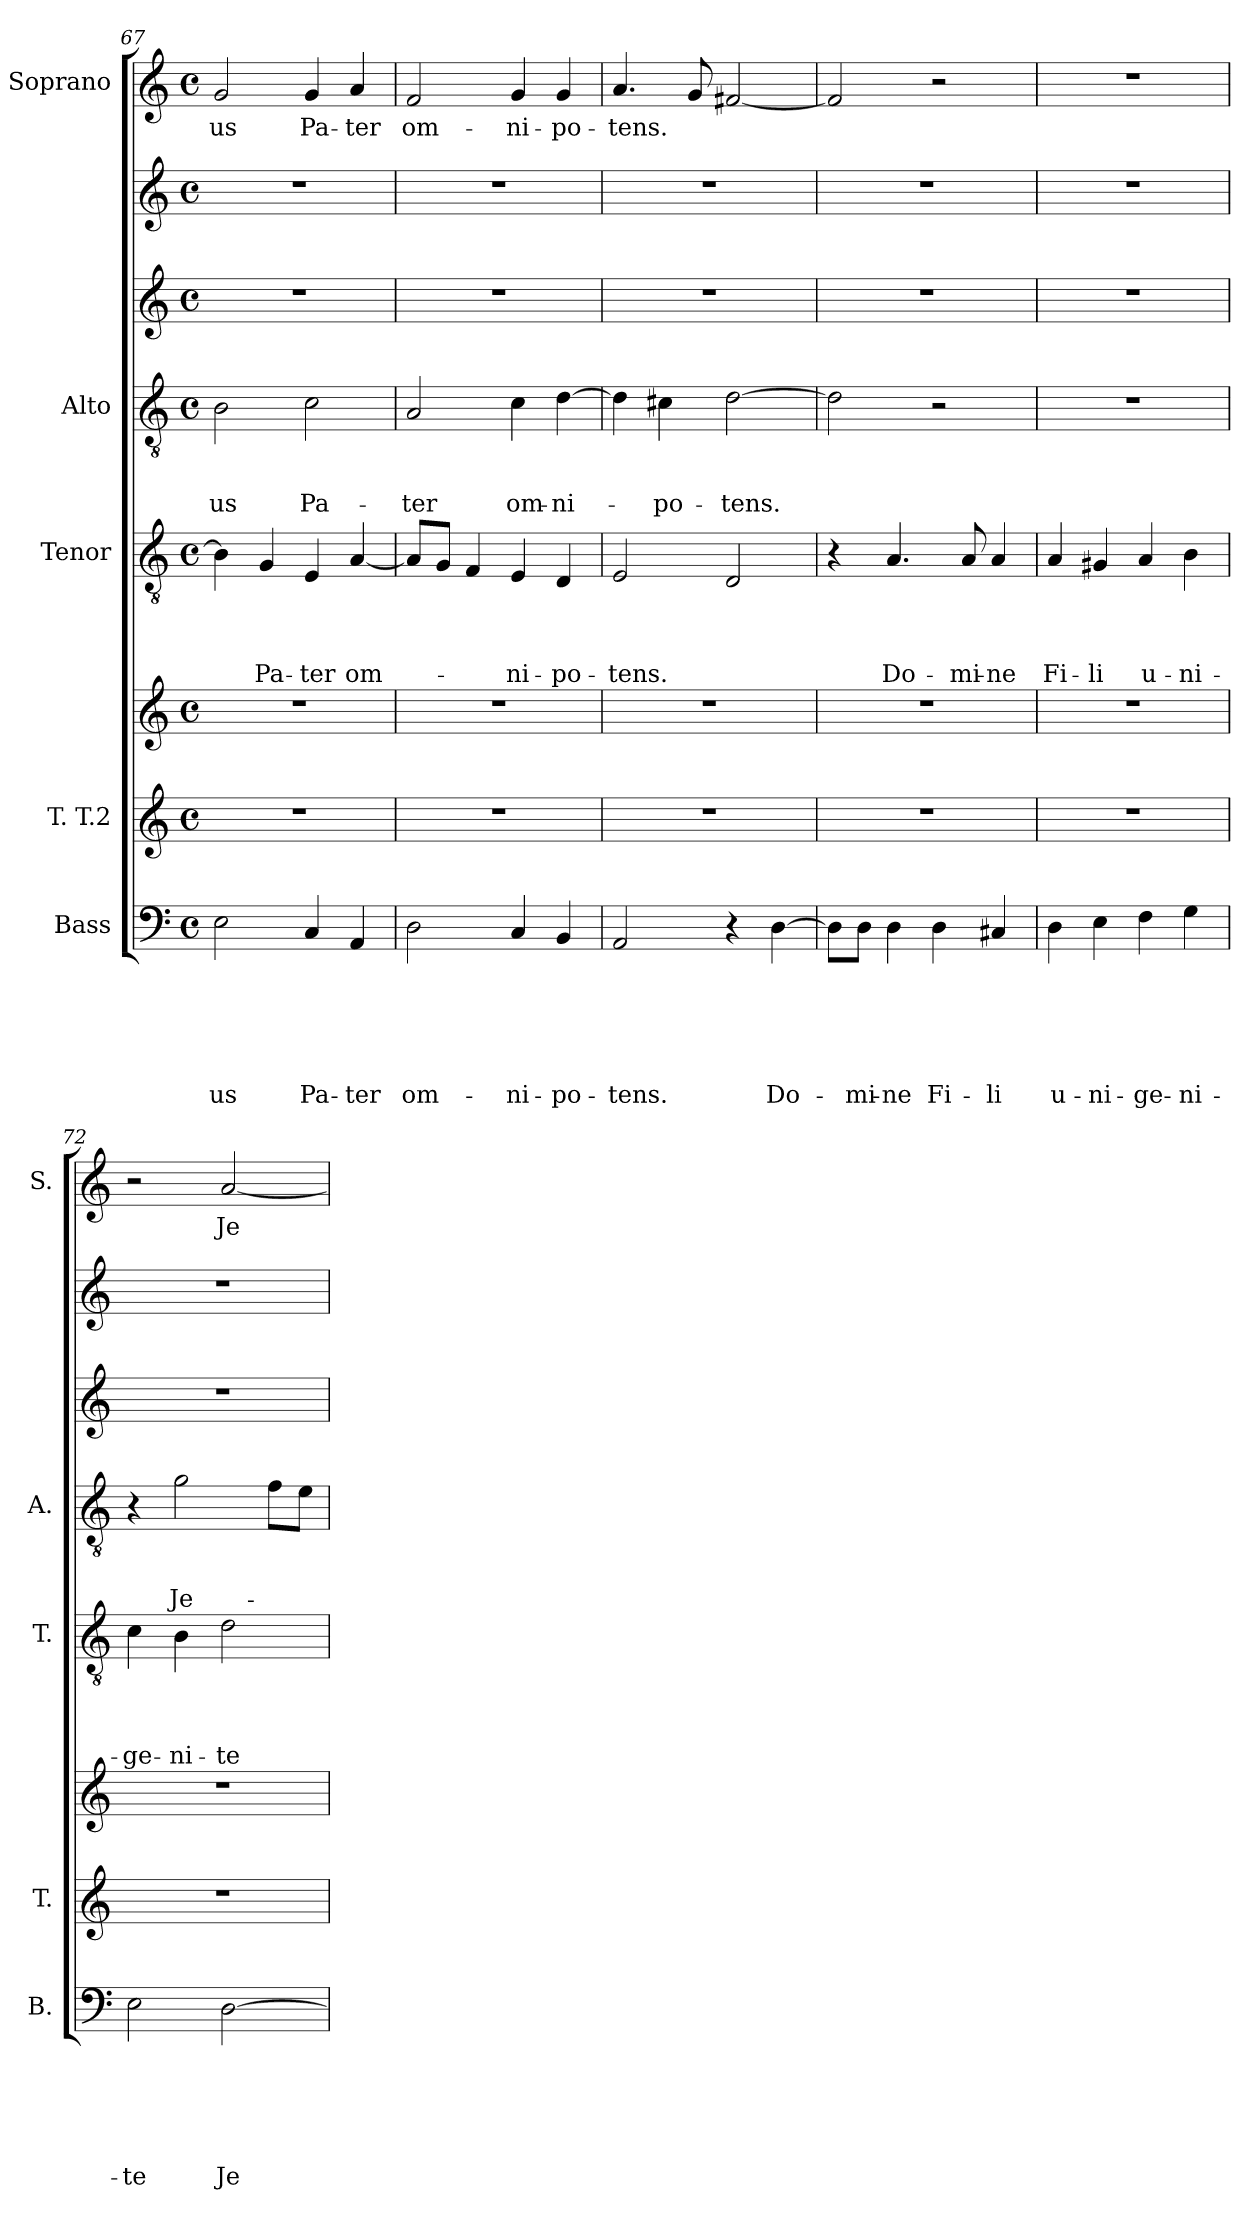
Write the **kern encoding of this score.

**kern	**text	**text	**text	**text	**text	**text	**kern	**kern	**kern	**text	**text	**text	**text	**kern	**text	**text	**text	**kern	**kern	**kern	**text
*part7	*part7	*part7	*part7	*part7	*part7	*part7	*part6	*part6	*part5	*part5	*part5	*part5	*part5	*part4	*part4	*part4	*part4	*part3	*part2	*part1	*part1
*staff8	*staff8	*staff8	*staff8	*staff8	*staff8	*staff8	*staff7	*staff6	*staff5	*staff5	*staff5	*staff5	*staff5	*staff4	*staff4	*staff4	*staff4	*staff3	*staff2	*staff1	*staff1
*I"Bass	*	*	*	*	*	*	*I"T. T.2	*	*I"Tenor	*	*	*	*	*I"Alto	*	*	*	*	*	*I"Soprano	*
*I'B.	*	*	*	*	*	*	*I'T.	*	*I'T.	*	*	*	*	*I'A.	*	*	*	*	*	*I'S.	*
*clefF4	*	*	*	*	*	*	*clefG2	*clefG2	*clefGv2	*	*	*	*	*clefGv2	*	*	*	*clefG2	*clefG2	*clefG2	*
*k[]	*	*	*	*	*	*	*k[]	*k[]	*k[]	*	*	*	*	*k[]	*	*	*	*k[]	*k[]	*k[]	*
*C:	*	*	*	*	*	*	*C:	*C:	*C:	*	*	*	*	*C:	*	*	*	*C:	*C:	*C:	*
*M4/4	*	*	*	*	*	*	*M4/4	*M4/4	*M4/4	*	*	*	*	*M4/4	*	*	*	*M4/4	*M4/4	*M4/4	*
*met(c)	*	*	*	*	*	*	*met(c)	*met(c)	*met(c)	*	*	*	*	*met(c)	*	*	*	*met(c)	*met(c)	*met(c)	*
=67	=67	=67	=67	=67	=67	=67	=67	=67	=67	=67	=67	=67	=67	=67	=67	=67	=67	=67	=67	=67	=67
!	!	!	!	!	!	!LO:LY:b	!	!	!	!	!	!	!	!	!	!	!LO:LY:b	!	!	!	!LO:LY:b
2E\	.	.	.	.	.	-us	1r	1r	4B\]	.	.	.	.	2B\	.	.	-us	1r	1r	2g/	-us
!	!	!	!	!	!	!	!	!	!	!	!	!	!LO:LY:b	!	!	!	!	!	!	!	!
.	.	.	.	.	.	.	.	.	4G/	.	.	.	Pa-	.	.	.	.	.	.	.	.
!	!	!	!	!	!	!LO:LY:b	!	!	!	!	!	!	!LO:LY:b	!	!	!	!LO:LY:b	!	!	!	!LO:LY:b
4C/	.	.	.	.	.	Pa-	.	.	4E/	.	.	.	-ter	2c\	.	.	Pa-	.	.	4g/	Pa-
!	!	!	!	!	!	!LO:LY:b	!	!	!	!	!	!	!LO:LY:b	!	!	!	!	!	!	!	!LO:LY:b
4AA/	.	.	.	.	.	-ter	.	.	[<4A/	.	.	.	om-	.	.	.	.	.	.	4a/	-ter
=68	=68	=68	=68	=68	=68	=68	=68	=68	=68	=68	=68	=68	=68	=68	=68	=68	=68	=68	=68	=68	=68
!	!	!	!	!	!	!LO:LY:b	!	!	!	!	!	!	!	!	!	!	!LO:LY:b	!	!	!	!LO:LY:b
2D\	.	.	.	.	.	om-	1r	1r	8A/L]	.	.	.	.	2A/	.	.	-ter	1r	1r	2f/	om-
.	.	.	.	.	.	.	.	.	8G/J	.	.	.	.	.	.	.	.	.	.	.	.
.	.	.	.	.	.	.	.	.	4F/	.	.	.	.	.	.	.	.	.	.	.	.
!	!	!	!	!	!	!LO:LY:b	!	!	!	!	!	!	!LO:LY:b	!	!	!	!LO:LY:b	!	!	!	!LO:LY:b
4C/	.	.	.	.	.	-ni-	.	.	4E/	.	.	.	-ni-	4c\	.	.	om-	.	.	4g/	-ni-
!	!	!	!	!	!	!LO:LY:b	!	!	!	!	!	!	!LO:LY:b	!	!	!	!LO:LY:b	!	!	!	!LO:LY:b
4BB/	.	.	.	.	.	-po-	.	.	4D/	.	.	.	-po-	[>4d\	.	.	-ni-	.	.	4g/	-po-
=69	=69	=69	=69	=69	=69	=69	=69	=69	=69	=69	=69	=69	=69	=69	=69	=69	=69	=69	=69	=69	=69
!	!	!	!	!	!	!LO:LY:b	!	!	!	!	!	!	!LO:LY:b	!	!	!	!	!	!	!	!LO:LY:b
2AA/	.	.	.	.	.	-tens.	1r	1r	2E/	.	.	.	-tens.	4d\]	.	.	.	1r	1r	4.a/	-tens.
!	!	!	!	!	!	!	!	!	!	!	!	!	!	!	!	!	!LO:LY:b	!	!	!	!
.	.	.	.	.	.	.	.	.	.	.	.	.	.	4c#X\	.	.	-po-	.	.	.	.
.	.	.	.	.	.	.	.	.	.	.	.	.	.	.	.	.	.	.	.	8g/	.
!	!	!	!	!	!	!	!	!	!	!	!	!	!	!	!	!	!LO:LY:b	!	!	!	!
4r	.	.	.	.	.	.	.	.	2D/	.	.	.	.	[>2d\	.	.	-tens.	.	.	[<2f#X/	.
!	!	!	!	!	!	!LO:LY:b	!	!	!	!	!	!	!	!	!	!	!	!	!	!	!
[>4D\	.	.	.	.	.	Do-	.	.	.	.	.	.	.	.	.	.	.	.	.	.	.
=70	=70	=70	=70	=70	=70	=70	=70	=70	=70	=70	=70	=70	=70	=70	=70	=70	=70	=70	=70	=70	=70
8D\L]	.	.	.	.	.	.	1r	1r	4r	.	.	.	.	2d\]	.	.	.	1r	1r	2f#/]	.
!	!	!	!	!	!	!LO:LY:b	!	!	!	!	!	!	!	!	!	!	!	!	!	!	!
8D\J	.	.	.	.	.	-mi-	.	.	.	.	.	.	.	.	.	.	.	.	.	.	.
!	!	!	!	!	!	!LO:LY:b:rj	!	!	!	!	!	!	!LO:LY:b	!	!	!	!	!	!	!	!
4D\	.	.	.	.	.	-ne	.	.	4.A/	.	.	.	Do-	.	.	.	.	.	.	.	.
!	!	!	!	!	!	!LO:LY:b	!	!	!	!	!	!	!	!	!	!	!	!	!	!	!
4D\	.	.	.	.	.	Fi-	.	.	.	.	.	.	.	2r	.	.	.	.	.	2r	.
!	!	!	!	!	!	!	!	!	!	!	!	!	!LO:LY:b	!	!	!	!	!	!	!	!
.	.	.	.	.	.	.	.	.	8A/	.	.	.	-mi-	.	.	.	.	.	.	.	.
!	!	!	!	!	!	!LO:LY:b	!	!	!	!	!	!	!LO:LY:b:rj	!	!	!	!	!	!	!	!
4C#X/	.	.	.	.	.	-li	.	.	4A/	.	.	.	-ne	.	.	.	.	.	.	.	.
!!LO:PB:g=z
=71	=71	=71	=71	=71	=71	=71	=71	=71	=71	=71	=71	=71	=71	=71	=71	=71	=71	=71	=71	=71	=71
!	!	!	!	!	!	!LO:LY:b	!	!	!	!	!	!	!LO:LY:b	!	!	!	!	!	!	!	!
4D\	.	.	.	.	.	u-	1r	1r	4A/	.	.	.	Fi-	1r	.	.	.	1r	1r	1r	.
!	!	!	!	!	!	!LO:LY:b	!	!	!	!	!	!	!LO:LY:b	!	!	!	!	!	!	!	!
4E\	.	.	.	.	.	-ni-	.	.	4G#X/	.	.	.	-li	.	.	.	.	.	.	.	.
!	!	!	!	!	!	!LO:LY:b	!	!	!	!	!	!	!LO:LY:b	!	!	!	!	!	!	!	!
4F\	.	.	.	.	.	-ge-	.	.	4A/	.	.	.	u-	.	.	.	.	.	.	.	.
!	!	!	!	!	!	!LO:LY:b	!	!	!	!	!	!	!LO:LY:b	!	!	!	!	!	!	!	!
4G\	.	.	.	.	.	-ni-	.	.	4B\	.	.	.	-ni-	.	.	.	.	.	.	.	.
=72	=72	=72	=72	=72	=72	=72	=72	=72	=72	=72	=72	=72	=72	=72	=72	=72	=72	=72	=72	=72	=72
!	!	!	!	!	!	!LO:LY:b	!	!	!	!	!	!	!LO:LY:b	!	!	!	!	!	!	!	!
2E\	.	.	.	.	.	-te	1r	1r	4c\	.	.	.	-ge-	4r	.	.	.	1r	1r	2r	.
!	!	!	!	!	!	!	!	!	!	!	!	!	!LO:LY:b	!	!	!	!LO:LY:b	!	!	!	!
.	.	.	.	.	.	.	.	.	4B\	.	.	.	-ni-	2g\	.	.	Je-	.	.	.	.
!	!	!	!	!	!	!LO:LY:b	!	!	!	!	!	!	!LO:LY:b	!	!	!	!	!	!	!	!LO:LY:b
[>2D\	.	.	.	.	.	Je-	.	.	2d\	.	.	.	-te	.	.	.	.	.	.	[<2a/	Je-
.	.	.	.	.	.	.	.	.	.	.	.	.	.	8f\L	.	.	.	.	.	.	.
.	.	.	.	.	.	.	.	.	.	.	.	.	.	8e\J	.	.	.	.	.	.	.
=	=	=	=	=	=	=	=	=	=	=	=	=	=	=	=	=	=	=	=	=	=
*-	*-	*-	*-	*-	*-	*-	*-	*-	*-	*-	*-	*-	*-	*-	*-	*-	*-	*-	*-	*-	*-
